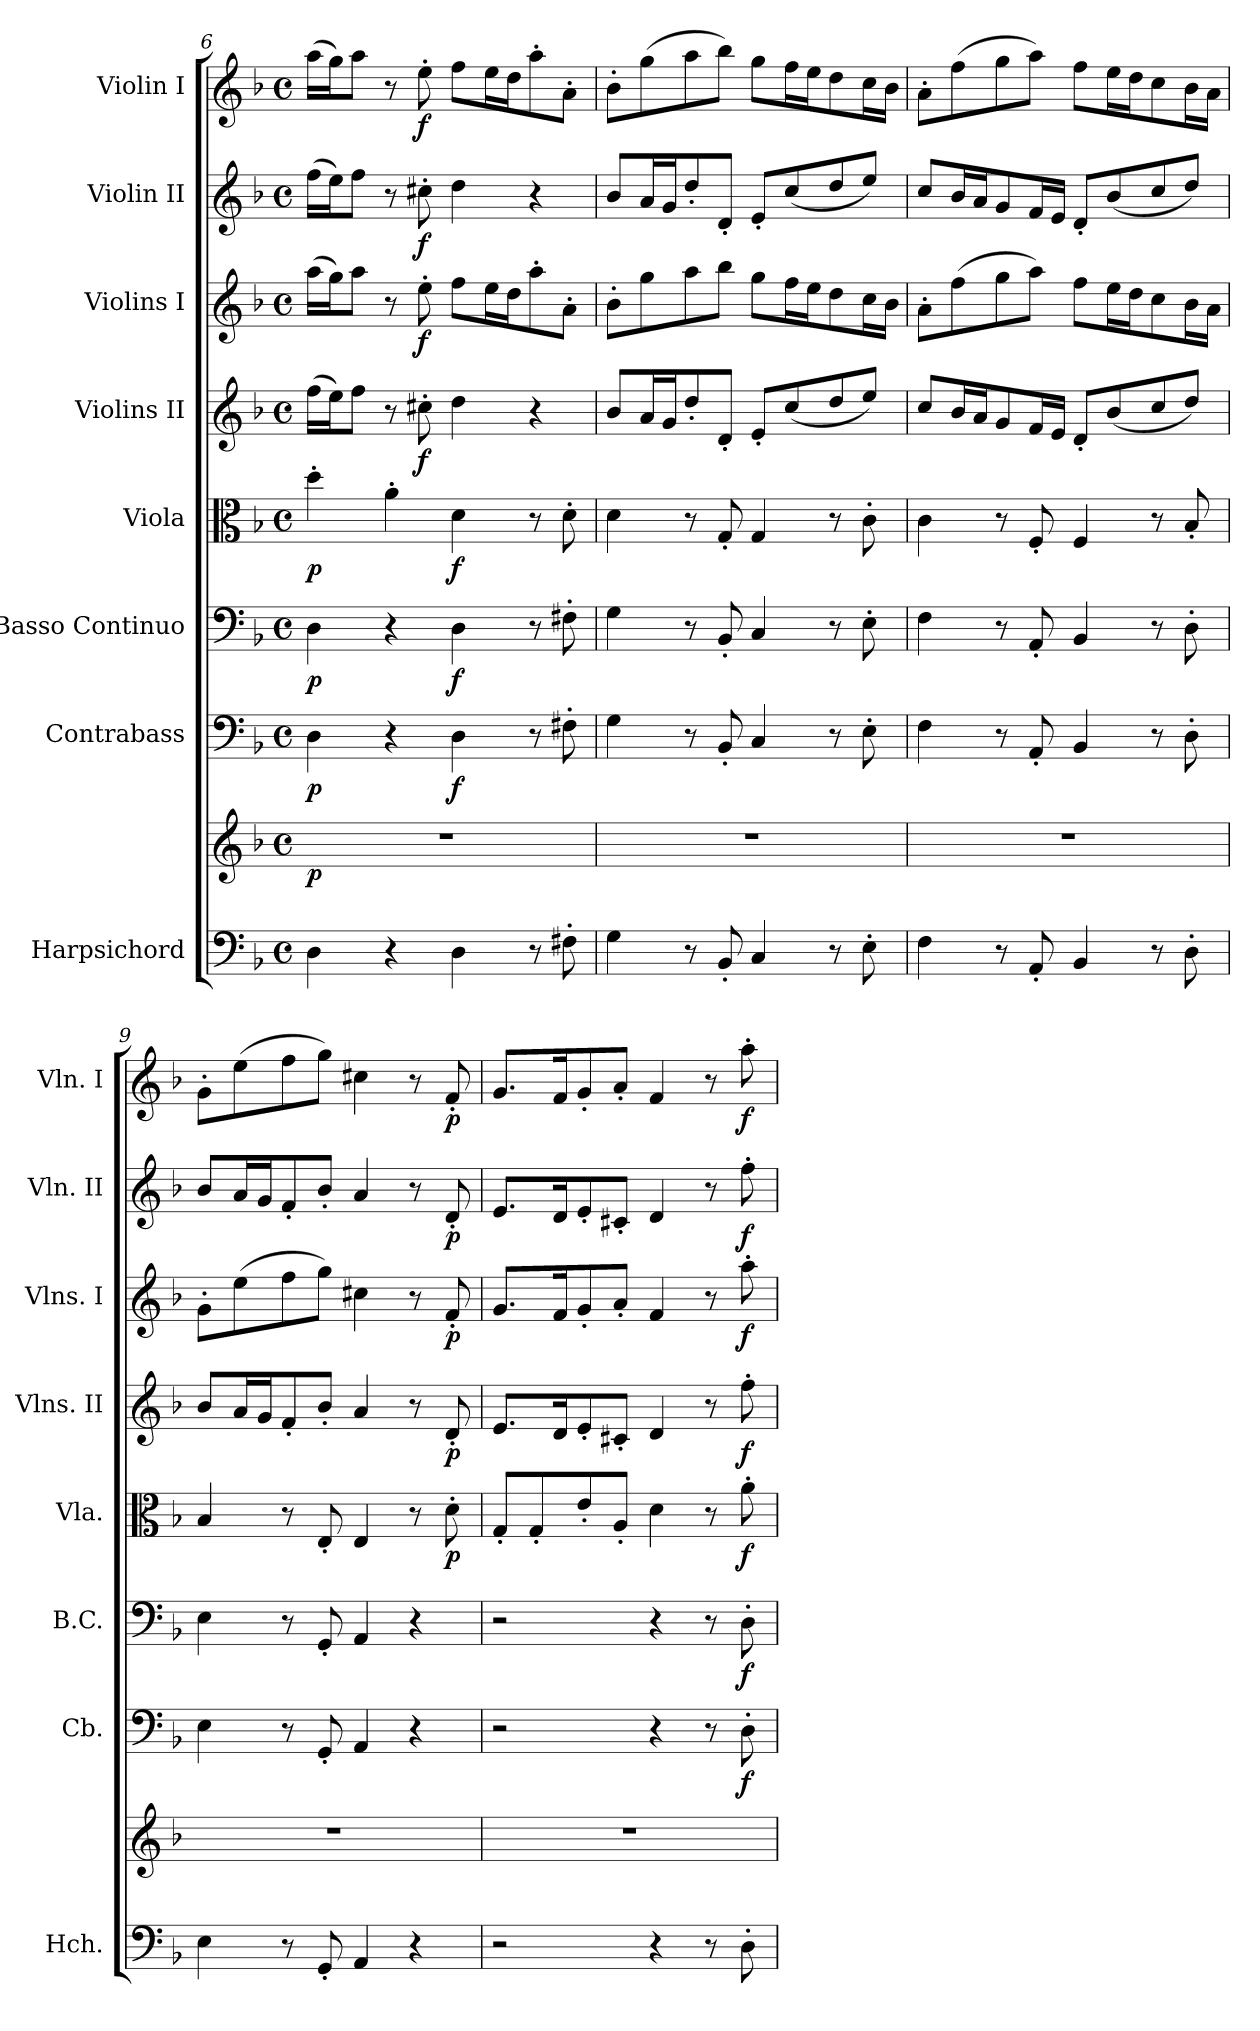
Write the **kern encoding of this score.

**kern	**kern	**dynam	**kern	**dynam	**kern	**dynam	**kern	**dynam	**kern	**dynam	**kern	**dynam	**kern	**dynam	**kern	**dynam
*part8	*part8	*part8	*part7	*part7	*part6	*part6	*part5	*part5	*part4	*part4	*part3	*part3	*part2	*part2	*part1	*part1
*staff9	*staff8	*staff8/9	*staff7	*staff7	*staff6	*staff6	*staff5	*staff5	*staff4	*staff4	*staff3	*staff3	*staff2	*staff2	*staff1	*staff1
*I"Harpsichord	*	*	*I"Contrabass	*	*I"Basso Continuo	*	*I"Viola	*	*I"Violins II	*	*I"Violins I	*	*I"Violin II	*	*I"Violin I	*
*I'Hch.	*	*	*I'Cb.	*	*I'B.C.	*	*I'Vla.	*	*I'Vlns. II	*	*I'Vlns. I	*	*I'Vln. II	*	*I'Vln. I	*
*clefF4	*clefG2	*	*clefF4	*	*clefF4	*	*clefC3	*	*clefG2	*	*clefG2	*	*clefG2	*	*clefG2	*
*	*	*	*ITrd7c12	*	*	*	*	*	*	*	*	*	*	*	*	*
*k[b-]	*k[b-]	*	*k[b-]	*	*k[b-]	*	*k[b-]	*	*k[b-]	*	*k[b-]	*	*k[b-]	*	*k[b-]	*
*M4/4	*M4/4	*	*M4/4	*	*M4/4	*	*M4/4	*	*M4/4	*	*M4/4	*	*M4/4	*	*M4/4	*
*met(c)	*met(c)	*	*met(c)	*	*met(c)	*	*met(c)	*	*met(c)	*	*met(c)	*	*met(c)	*	*met(c)	*
=6	=6	=6	=6	=6	=6	=6	=6	=6	=6	=6	=6	=6	=6	=6	=6	=6
!	!	!LO:DY:b	!	!LO:DY:b	!	!LO:DY:b	!	!LO:DY:b	!	!	!	!	!	!	!	!
4D\	1r	p	4DD\	p	4D\	p	4dd'\	p	(>16ff\LL	.	(>16aa\LL	.	(>16ff\LL	.	(>16aa\LL	.
.	.	.	.	.	.	.	.	.	16ee\J)	.	16gg\J)	.	16ee\J)	.	16gg\J)	.
.	.	.	.	.	.	.	.	.	8ff\J	.	8aa\J	.	8ff\J	.	8aa\J	.
4r	.	.	4r	.	4r	.	4a'\	.	8r	.	8r	.	8r	.	8r	.
!	!	!	!	!	!	!	!	!	!	!LO:DY:b	!	!LO:DY:b	!	!LO:DY:b	!	!LO:DY:b
.	.	.	.	.	.	.	.	.	8cc#X'\	f	8ee'\	f	8cc#X'\	f	8ee'\	f
!	!	!	!	!LO:DY:b	!	!LO:DY:b	!	!LO:DY:b	!	!	!	!	!	!	!	!
4D\	.	.	4DD\	f	4D\	f	4d\	f	4dd\	.	8ff\L	.	4dd\	.	8ff\L	.
.	.	.	.	.	.	.	.	.	.	.	16ee\L	.	.	.	16ee\L	.
.	.	.	.	.	.	.	.	.	.	.	16dd\J	.	.	.	16dd\J	.
8r	.	.	8r	.	8r	.	8r	.	4r	.	8aa'\	.	4r	.	8aa'\	.
8F#X'\	.	.	8FF#X'\	.	8F#X'\	.	8d'\	.	.	.	8a'\J	.	.	.	8a'\J	.
=7	=7	=7	=7	=7	=7	=7	=7	=7	=7	=7	=7	=7	=7	=7	=7	=7
4G\	1r	.	4GG\	.	4G\	.	4d\	.	8b-/L	.	8b-'\L	.	8b-/L	.	8b-'\L	.
.	.	.	.	.	.	.	.	.	16a/L	.	8gg\	.	16a/L	.	(>8gg\	.
.	.	.	.	.	.	.	.	.	16g/J	.	.	.	16g/J	.	.	.
8r	.	.	8r	.	8r	.	8r	.	8dd'/	.	8aa\	.	8dd'/	.	8aa\	.
8BB-'/	.	.	8BBB-'/	.	8BB-'/	.	8G'/	.	8d'/J	.	8bb-\J	.	8d'/J	.	8bb-\J)	.
4C/	.	.	4CC/	.	4C/	.	4G/	.	8e'/L	.	8gg\L	.	8e'/L	.	8gg\L	.
.	.	.	.	.	.	.	.	.	(<8cc/	.	16ff\L	.	(<8cc/	.	16ff\L	.
.	.	.	.	.	.	.	.	.	.	.	16ee\J	.	.	.	16ee\J	.
8r	.	.	8r	.	8r	.	8r	.	8dd/	.	8dd\	.	8dd/	.	8dd\	.
8E'\	.	.	8EE'\	.	8E'\	.	8c'\	.	8ee/J)	.	16cc\L	.	8ee/J)	.	16cc\L	.
.	.	.	.	.	.	.	.	.	.	.	16b-\JJ	.	.	.	16b-\JJ	.
!!LO:LB:g=z
=8	=8	=8	=8	=8	=8	=8	=8	=8	=8	=8	=8	=8	=8	=8	=8	=8
4F\	1r	.	4FF\	.	4F\	.	4c\	.	8cc/L	.	8a'\L	.	8cc/L	.	8a'\L	.
.	.	.	.	.	.	.	.	.	16b-/L	.	(>8ff\	.	16b-/L	.	(>8ff\	.
.	.	.	.	.	.	.	.	.	16a/J	.	.	.	16a/J	.	.	.
8r	.	.	8r	.	8r	.	8r	.	8g/	.	8gg\	.	8g/	.	8gg\	.
8AA'/	.	.	8AAA'/	.	8AA'/	.	8F'/	.	16f/L	.	8aa\J)	.	16f/L	.	8aa\J)	.
.	.	.	.	.	.	.	.	.	16e/JJ	.	.	.	16e/JJ	.	.	.
4BB-/	.	.	4BBB-/	.	4BB-/	.	4F/	.	8d'/L	.	8ff\L	.	8d'/L	.	8ff\L	.
.	.	.	.	.	.	.	.	.	(<8b-/	.	16ee\L	.	(<8b-/	.	16ee\L	.
.	.	.	.	.	.	.	.	.	.	.	16dd\J	.	.	.	16dd\J	.
8r	.	.	8r	.	8r	.	8r	.	8cc/	.	8cc\	.	8cc/	.	8cc\	.
8D'\	.	.	8DD'\	.	8D'\	.	8B-'/	.	8dd/J)	.	16b-\L	.	8dd/J)	.	16b-\L	.
.	.	.	.	.	.	.	.	.	.	.	16a\JJ	.	.	.	16a\JJ	.
=9	=9	=9	=9	=9	=9	=9	=9	=9	=9	=9	=9	=9	=9	=9	=9	=9
4E\	1r	.	4EE\	.	4E\	.	4B-/	.	8b-/L	.	8g'\L	.	8b-/L	.	8g'\L	.
.	.	.	.	.	.	.	.	.	16a/L	.	(>8ee\	.	16a/L	.	(>8ee\	.
.	.	.	.	.	.	.	.	.	16g/J	.	.	.	16g/J	.	.	.
8r	.	.	8r	.	8r	.	8r	.	8f'/	.	8ff\	.	8f'/	.	8ff\	.
8GG'/	.	.	8GGG'/	.	8GG'/	.	8E'/	.	8b-'/J	.	8gg\J)	.	8b-'/J	.	8gg\J)	.
4AA/	.	.	4AAA/	.	4AA/	.	4E/	.	4a/	.	4cc#X\	.	4a/	.	4cc#X\	.
4r	.	.	4r	.	4r	.	8r	.	8r	.	8r	.	8r	.	8r	.
!	!	!	!	!	!	!	!	!LO:DY:b	!	!LO:DY:b	!	!LO:DY:b	!	!LO:DY:b	!	!LO:DY:b
.	.	.	.	.	.	.	8d'\	p	8d'/	p	8f'/	p	8d'/	p	8f'/	p
=10	=10	=10	=10	=10	=10	=10	=10	=10	=10	=10	=10	=10	=10	=10	=10	=10
2r	1r	.	2r	.	2r	.	8G'/L	.	8.e/L	.	8.g/L	.	8.e/L	.	8.g/L	.
.	.	.	.	.	.	.	8G'/	.	.	.	.	.	.	.	.	.
.	.	.	.	.	.	.	.	.	16d/K	.	16f/K	.	16d/K	.	16f/K	.
.	.	.	.	.	.	.	8e'/	.	8e'/	.	8g'/	.	8e'/	.	8g'/	.
.	.	.	.	.	.	.	8A'/J	.	8c#X'/J	.	8a'/J	.	8c#X'/J	.	8a'/J	.
4r	.	.	4r	.	4r	.	4d\	.	4d/	.	4f/	.	4d/	.	4f/	.
8r	.	.	8r	.	8r	.	8r	.	8r	.	8r	.	8r	.	8r	.
!	!	!	!	!LO:DY:b	!	!LO:DY:b	!	!LO:DY:b	!	!LO:DY:b	!	!LO:DY:b	!	!LO:DY:b	!	!LO:DY:b
8D'\	.	.	8DD'\	f	8D'\	f	8a'\	f	8ff'\	f	8aa'\	f	8ff'\	f	8aa'\	f
=	=	=	=	=	=	=	=	=	=	=	=	=	=	=	=	=
*-	*-	*-	*-	*-	*-	*-	*-	*-	*-	*-	*-	*-	*-	*-	*-	*-
